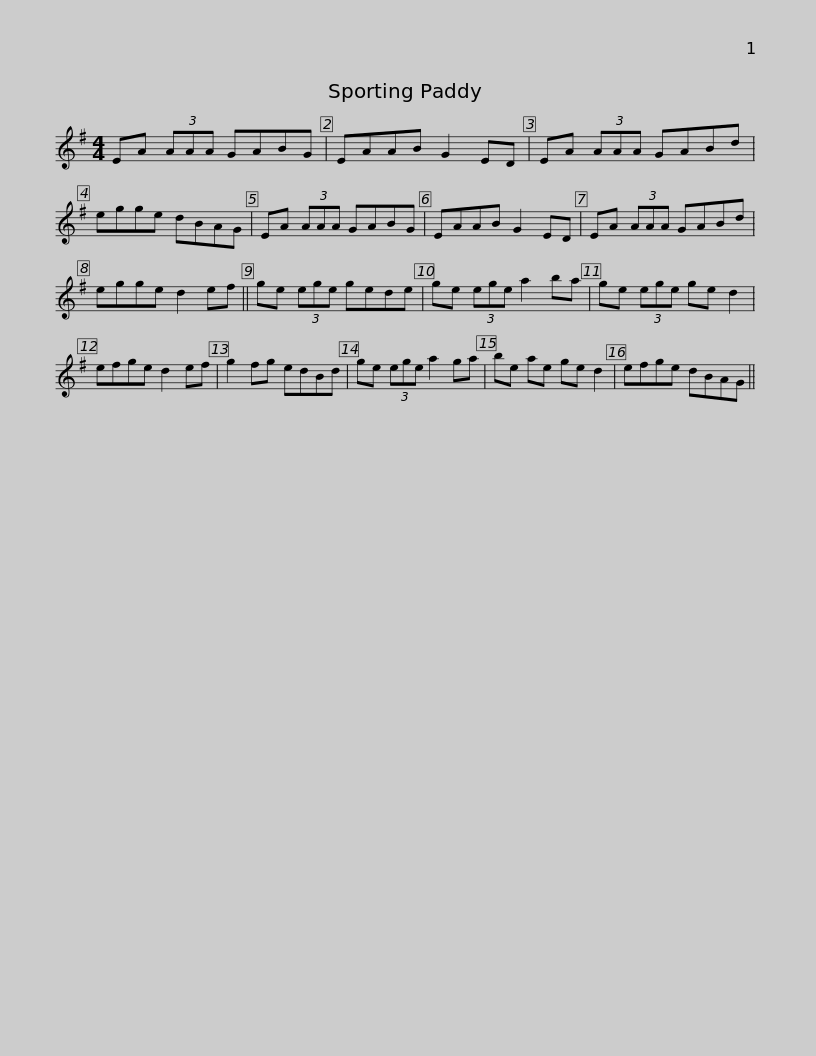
X:1
L:1/8
M:4/4
I:linebreak $
K:G
V:1 treble
V:1
 EA (3AAA GABG | EAAB G2 ED | EA (3AAA GABd | egge dBAG | EA (3AAA GABG |$ %5
 EAAB G2 ED | EA (3AAA GABd | egge d2 ef || ge (3ege gede | ge (3ege a2 ba |$ %10
 ge (3ege ge d2 | efge d2 ef | g2 fg edBd | ge (3ege a2 ga | be ae ge d2 | %15
 efge dBAG || %16
